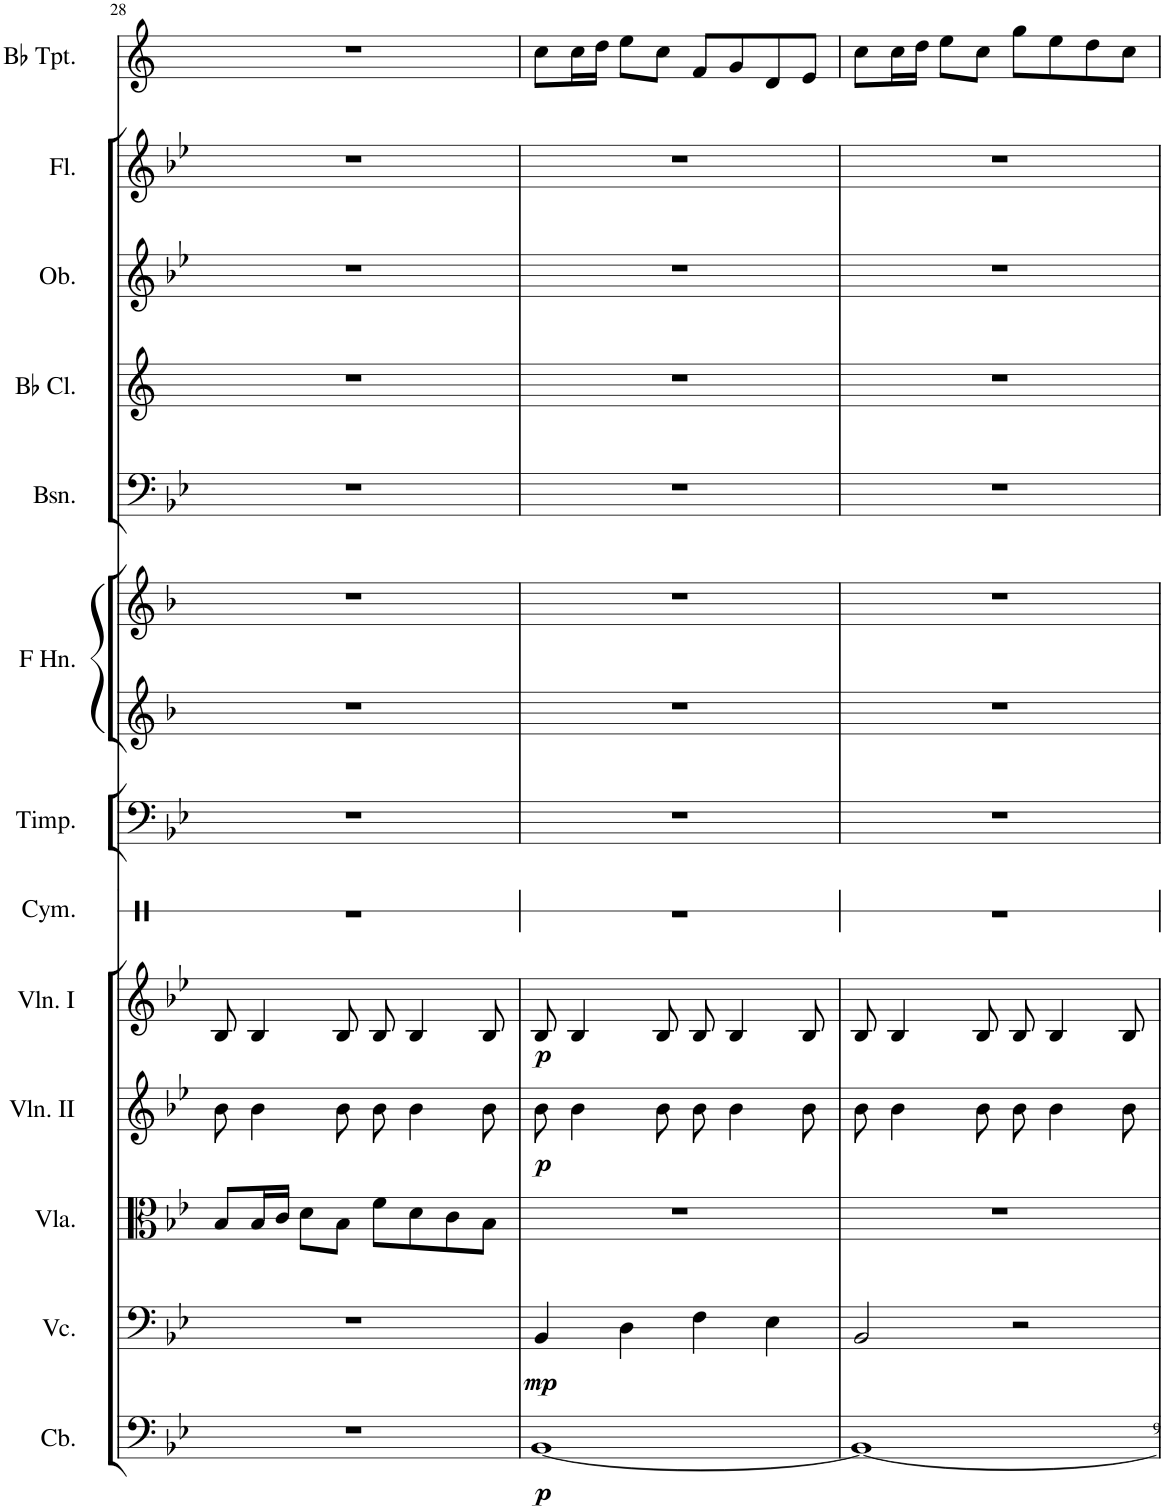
**kern	**dynam	**kern	**dynam	**kern	**kern	**dynam	**kern	**dynam	**kern	**kern	**kern	**kern	**kern	**kern	**kern	**kern	**kern
*part13	*part13	*part12	*part12	*part11	*part10	*part10	*part9	*part9	*part8	*part7	*part6	*part6	*part5	*part4	*part3	*part2	*part1
*staff14	*staff14	*staff13	*staff13	*staff12	*staff11	*staff11	*staff10	*staff10	*staff9	*staff8	*staff7	*staff6	*staff5	*staff4	*staff3	*staff2	*staff1
*I"Contrabasses	*	*I"Violoncellos	*	*I"Violas	*I"Violins II	*	*I"Violins I	*	*I"Cymbal	*I"Timpani	*I"Horns in F	*	*I"Bassoons	*I"Clarinets in Bb	*I"Oboes	*I"Flutes	*I"Bb Trumpet
*I'Cb.	*	*I'Vc.	*	*I'Vla.	*I'Vln. II	*	*I'Vln. I	*	*I'Cym.	*I'Timp.	*	*	*I'Bsn.	*	*I'Ob.	*I'Fl.	*I'Bb Tpt.
!!LO:PB:g=z
*clefF4	*	*clefF4	*	*clefC3	*clefG2	*	*clefG2	*	*clefX	*clefF4	*clefG2	*clefG2	*clefF4	*clefG2	*clefG2	*clefG2	*clefG2
*Trd7c12	*	*	*	*	*	*	*	*	*	*	*Trd4c7	*Trd4c7	*	*Trd1c2	*	*	*Trd1c2
*k[b-e-]	*	*k[b-e-]	*	*k[b-e-]	*k[b-e-]	*	*k[b-e-]	*	*k[]	*k[b-e-]	*k[b-]	*k[b-]	*k[b-e-]	*k[]	*k[b-e-]	*k[b-e-]	*k[]
*M4/4	*	*M4/4	*	*M4/4	*M4/4	*	*M4/4	*	*M4/4	*M4/4	*M4/4	*M4/4	*M4/4	*M4/4	*M4/4	*M4/4	*M4/4
=28	=28	=28	=28	=28	=28	=28	=28	=28	=28	=28	=28	=28	=28	=28	=28	=28	=28
1r	.	1r	.	8B-/L	8b-\	.	8B-/	.	1r	1r	1r	1r	1r	1r	1r	1r	1r
.	.	.	.	16B-/L	4b-\	.	4B-/	.	.	.	.	.	.	.	.	.	.
.	.	.	.	16c/JJ	.	.	.	.	.	.	.	.	.	.	.	.	.
.	.	.	.	8d\L	.	.	.	.	.	.	.	.	.	.	.	.	.
.	.	.	.	8B-\J	8b-\	.	8B-/	.	.	.	.	.	.	.	.	.	.
.	.	.	.	8f\L	8b-\	.	8B-/	.	.	.	.	.	.	.	.	.	.
.	.	.	.	8d\	4b-\	.	4B-/	.	.	.	.	.	.	.	.	.	.
.	.	.	.	8c\	.	.	.	.	.	.	.	.	.	.	.	.	.
.	.	.	.	8B-\J	8b-\	.	8B-/	.	.	.	.	.	.	.	.	.	.
=29	=29	=29	=29	=29	=29	=29	=29	=29	=29	=29	=29	=29	=29	=29	=29	=29	=29
!	!LO:DY:b	!	!LO:DY:b	!	!	!LO:DY:b	!	!LO:DY:b	!	!	!	!	!	!	!	!	!
[1BB-	p	4BB-/	mp	1r	8b-\	p	8B-/	p	1r	1r	1r	1r	1r	1r	1r	1r	8cc\L
.	.	.	.	.	4b-\	.	4B-/	.	.	.	.	.	.	.	.	.	16cc\L
.	.	.	.	.	.	.	.	.	.	.	.	.	.	.	.	.	16dd\JJ
.	.	4D\	.	.	.	.	.	.	.	.	.	.	.	.	.	.	8ee\L
.	.	.	.	.	8b-\	.	8B-/	.	.	.	.	.	.	.	.	.	8cc\J
.	.	4F\	.	.	8b-\	.	8B-/	.	.	.	.	.	.	.	.	.	8f/L
.	.	.	.	.	4b-\	.	4B-/	.	.	.	.	.	.	.	.	.	8g/
.	.	4E-\	.	.	.	.	.	.	.	.	.	.	.	.	.	.	8d/
.	.	.	.	.	8b-\	.	8B-/	.	.	.	.	.	.	.	.	.	8e/J
=30	=30	=30	=30	=30	=30	=30	=30	=30	=30	=30	=30	=30	=30	=30	=30	=30	=30
1BB-_	.	2BB-/	.	1r	8b-\	.	8B-/	.	1r	1r	1r	1r	1r	1r	1r	1r	8cc\L
.	.	.	.	.	4b-\	.	4B-/	.	.	.	.	.	.	.	.	.	16cc\L
.	.	.	.	.	.	.	.	.	.	.	.	.	.	.	.	.	16dd\JJ
.	.	.	.	.	.	.	.	.	.	.	.	.	.	.	.	.	8ee\L
.	.	.	.	.	8b-\	.	8B-/	.	.	.	.	.	.	.	.	.	8cc\J
.	.	2r	.	.	8b-\	.	8B-/	.	.	.	.	.	.	.	.	.	8gg\L
.	.	.	.	.	4b-\	.	4B-/	.	.	.	.	.	.	.	.	.	8ee\
.	.	.	.	.	.	.	.	.	.	.	.	.	.	.	.	.	8dd\
.	.	.	.	.	8b-\	.	8B-/	.	.	.	.	.	.	.	.	.	8cc\J
=	=	=	=	=	=	=	=	=	=	=	=	=	=	=	=	=	=
*-	*-	*-	*-	*-	*-	*-	*-	*-	*-	*-	*-	*-	*-	*-	*-	*-	*-
